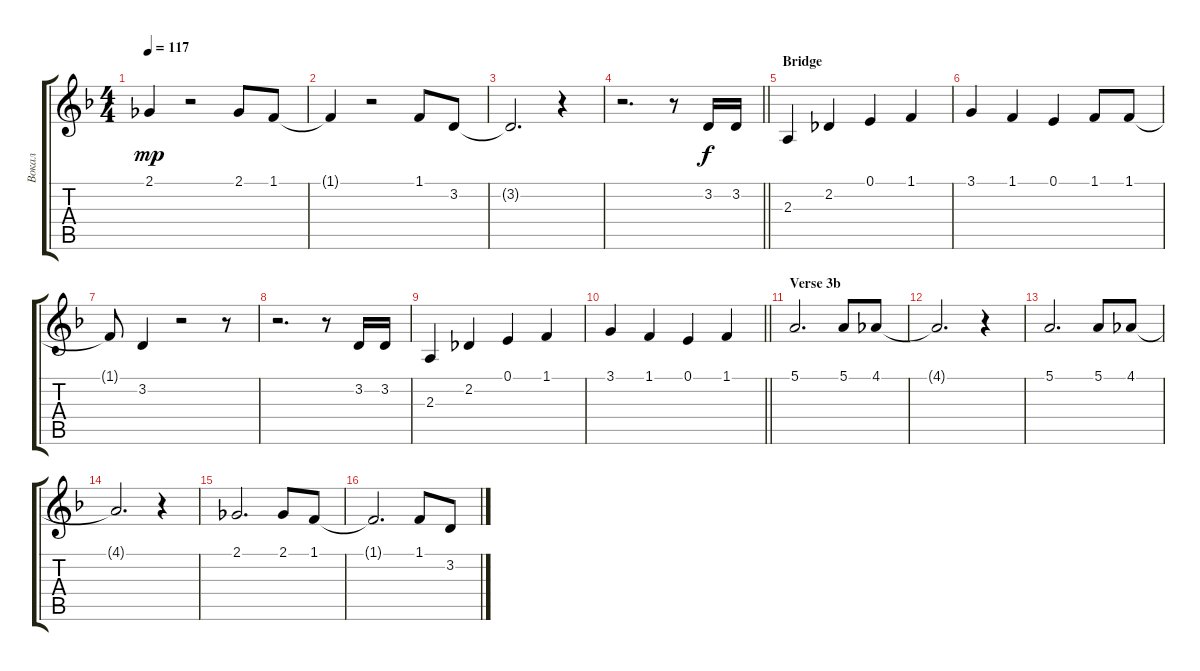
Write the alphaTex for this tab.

\track ("Вокал" "Вокал") {instrument trumpet}
\staff {score tabs}
\tuning (E4 B3 G3 D3 A2 E2) {hide}
\ts (4 4)
\tempo 117
\clef g2
\ks dminor
2.1.4{dy mp} r.2 2.1.8 1.1.8 |
1.1{t}.4 r.2 1.1.8 3.2.8 |
3.2{t}.2{d} r.4 |
\barLineRight lightlight
r.2{d} r.8 3.2.16{dy f} 3.2.16 |
\section ("" "Bridge")
2.3.4 2.2.4 0.1.4 1.1.4 |
3.1.4 1.1.4 0.1.4 1.1.8 1.1.8 |
1.1{t}.8 3.2.4 r.2 r.8 |
r.2{d} r.8 3.2.16 3.2.16 |
2.3.4 2.2.4 0.1.4 1.1.4 |
\barLineRight lightlight
3.1.4 1.1.4 0.1.4 1.1.4 |
\section ("" "Verse 3b")
5.1.2{d} 5.1.8 4.1.8 |
4.1{t}.2{d} r.4 |
5.1.2{d} 5.1.8 4.1.8 |
4.1{t}.2{d} r.4 |
2.1.2{d} 2.1.8 1.1.8 |
1.1{t}.2{d} 1.1.8 3.2.8
